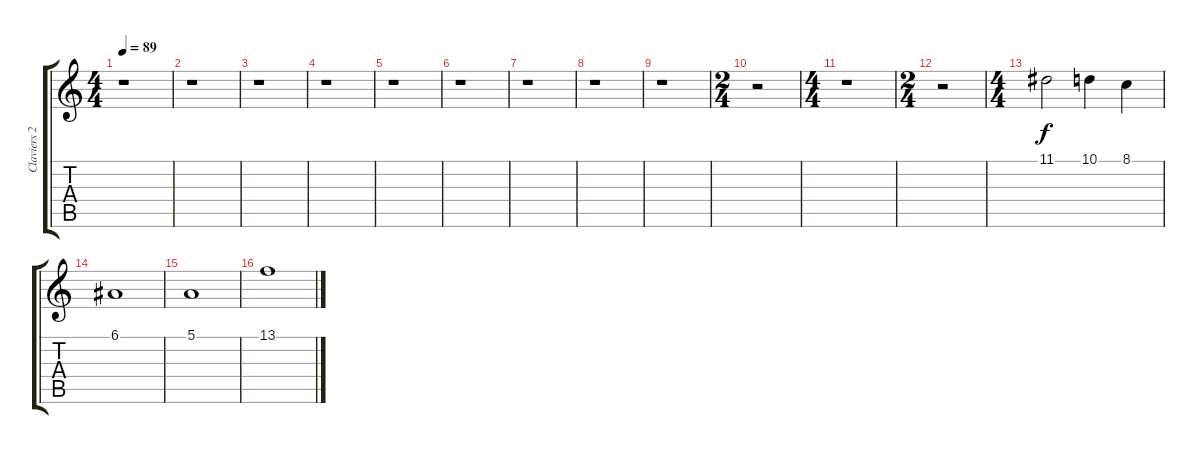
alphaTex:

\track ("Claviers 2" "Claviers 2") {instrument choiraahs}
\staff {score tabs}
\tuning (E4 B3 G3 D3 A2 E2) {hide}
\ts (4 4)
\tempo 89
\clef g2
\ks c
r.1{dy f} |
r.1 |
r.1 |
r.1 |
r.1 |
r.1 |
r.1 |
r.1 |
r.1 |
\ts (2 4)
r.2 |
\ts (4 4)
r.1 |
\ts (2 4)
r.2 |
\ts (4 4)
11.1.2{volume 16 balance 8} 10.1.4 8.1.4 |
6.1.1 |
5.1.1 |
13.1.1
